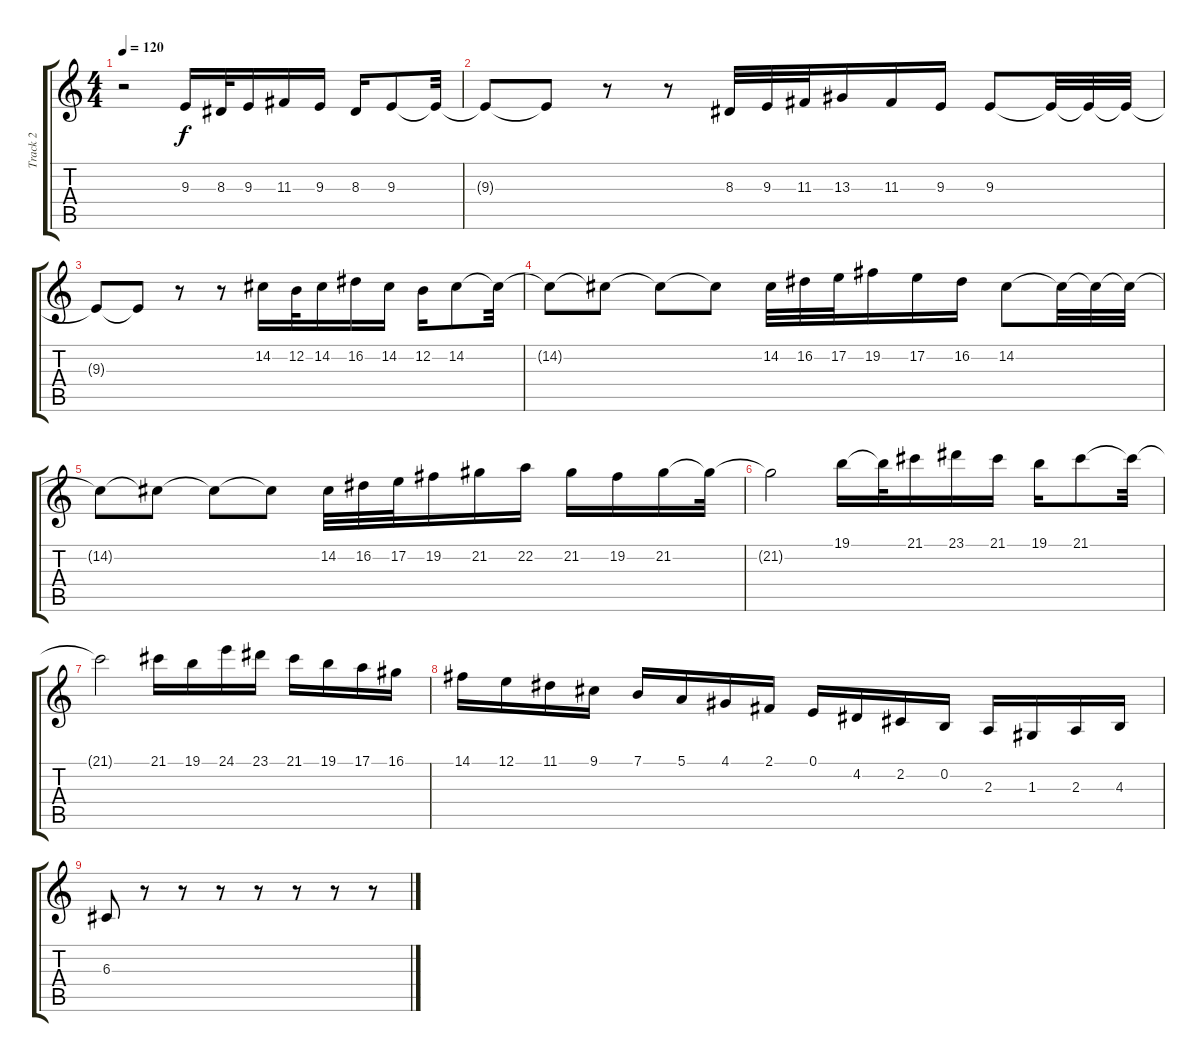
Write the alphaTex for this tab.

\track ("Track 2" "Track 2") {instrument stringensemble1}
\staff {score tabs}
\tuning (E4 B3 G3 D3 A2 E2) {hide}
\ts (4 4)
\tempo 120
\clef g2
\ks c
r.2{dy f} 9.3.16 8.3.32 9.3.16 11.3.16 9.3.16 8.3.16 9.3.8 9.3{t}.32 |
9.3{t}.8 9.3{t}.8 r.8 r.8 8.3.32 9.3.32 11.3.32 13.3.16 11.3.16 9.3.16 9.3.8 9.3{t}.32 9.3{t}.32 9.3{t}.32 |
9.3{t}.8 9.3{t}.8 r.8 r.8 14.2.16 12.2.32 14.2.16 16.2.16 14.2.16 12.2.16 14.2.8 14.2{t}.32 |
14.2{t}.8 14.2{t}.8 14.2{t}.8 14.2{t}.8 14.2.32 16.2.32 17.2.32 19.2.16 17.2.16 16.2.16 14.2.8 14.2{t}.32 14.2{t}.32 14.2{t}.32 |
14.2{t}.8 14.2{t}.8 14.2{t}.8 14.2{t}.8 14.2.32 16.2.32 17.2.32 19.2.16 21.2.16 22.2.16 21.2.16 19.2.16 21.2.16 21.2{t}.32 |
21.2{t}.2 19.1.16 19.1{t}.32 21.1.16 23.1.16 21.1.16 19.1.16 21.1.8 21.1{t}.32 |
21.1{t}.2 21.1.16 19.1.16 24.1.16 23.1.16 21.1.16 19.1.16 17.1.16 16.1.16 |
14.1.16 12.1.16 11.1.16 9.1.16 7.1.16 5.1.16 4.1.16 2.1.16 0.1.16 4.2.16 2.2.16 0.2.16 2.3.16 1.3.16 2.3.16 4.3.16 |
6.3.8 r.8 r.8 r.8 r.8 r.8 r.8 r.8
